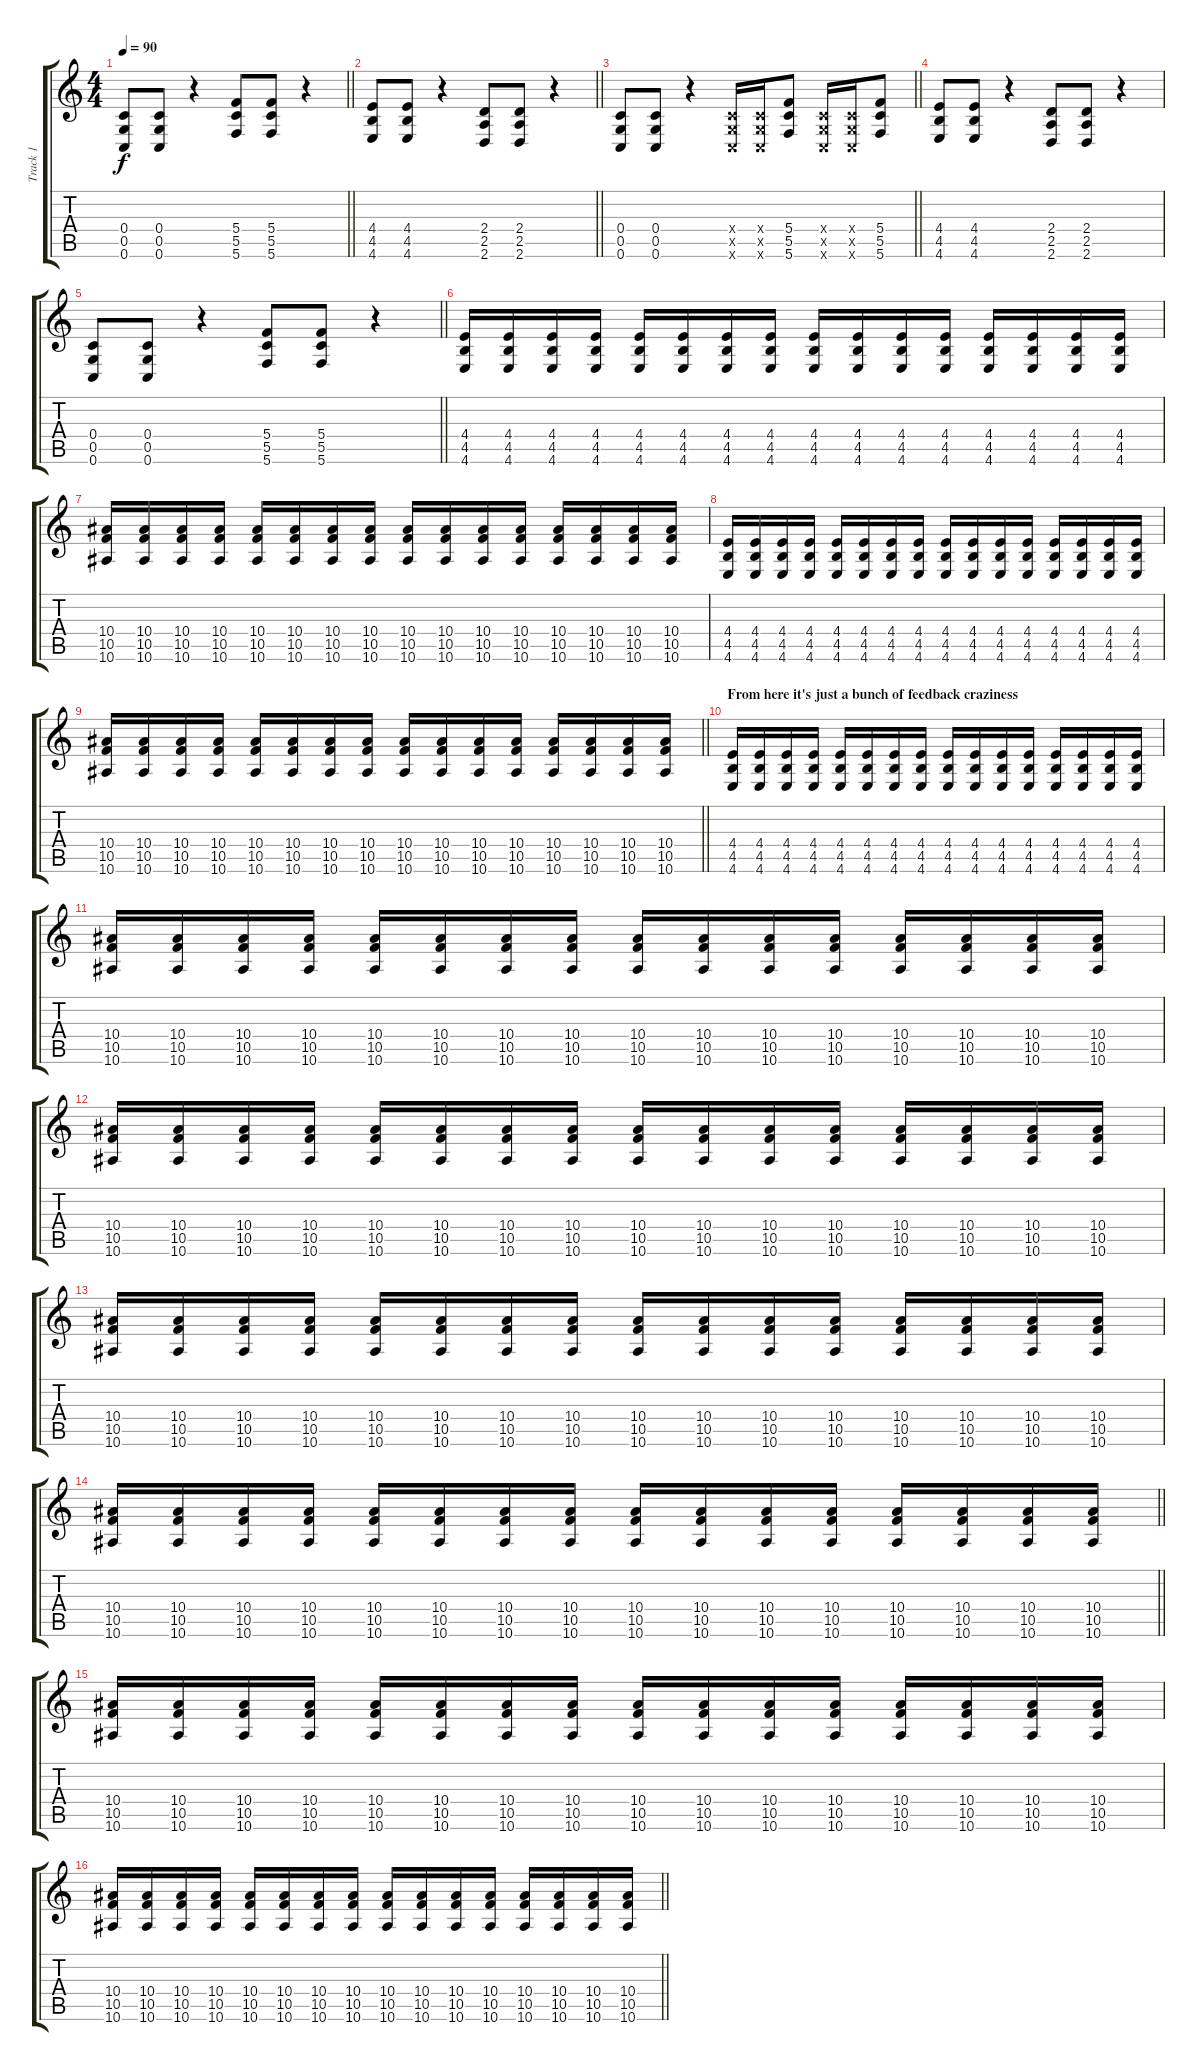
\track ("Track 1" "Track 1") {instrument distortionguitar}
\staff {score tabs}
\tuning (D4 A3 F3 C3 G2 C2) {hide}
\ts (4 4)
\tempo 90
\clef g2
\barLineRight lightlight
\ks c
(0.4 0.5 0.6).8{dy f} (0.4 0.5 0.6).8 r.4 (5.4 5.5 5.6).8 (5.4 5.5 5.6).8 r.4 |
\barLineRight lightlight
(4.4 4.5 4.6).8 (4.4 4.5 4.6).8 r.4 (2.4 2.5 2.6).8 (2.4 2.5 2.6).8 r.4 |
\barLineRight lightlight
(0.4 0.5 0.6).8 (0.4 0.5 0.6).8 r.4 (0.4{x} 0.5{x} 0.6{x}).16 (0.4{x} 0.5{x} 0.6{x}).16 (5.4 5.5 5.6).8 (0.4{x} 0.5{x} 0.6{x}).16 (0.4{x} 0.5{x} 0.6{x}).16 (5.4 5.5 5.6).8 |
(4.4 4.5 4.6).8 (4.4 4.5 4.6).8 r.4 (2.4 2.5 2.6).8 (2.4 2.5 2.6).8 r.4 |
\barLineRight lightlight
(0.4 0.5 0.6).8 (0.4 0.5 0.6).8 r.4 (5.4 5.5 5.6).8 (5.4 5.5 5.6).8 r.4 |
(4.4 4.5 4.6).16 (4.4 4.5 4.6).16 (4.4 4.5 4.6).16 (4.4 4.5 4.6).16 (4.4 4.5 4.6).16 (4.4 4.5 4.6).16 (4.4 4.5 4.6).16 (4.4 4.5 4.6).16 (4.4 4.5 4.6).16 (4.4 4.5 4.6).16 (4.4 4.5 4.6).16 (4.4 4.5 4.6).16 (4.4 4.5 4.6).16 (4.4 4.5 4.6).16 (4.4 4.5 4.6).16 (4.4 4.5 4.6).16 |
(10.4 10.5 10.6).16 (10.4 10.5 10.6).16 (10.4 10.5 10.6).16 (10.4 10.5 10.6).16 (10.4 10.5 10.6).16 (10.4 10.5 10.6).16 (10.4 10.5 10.6).16 (10.4 10.5 10.6).16 (10.4 10.5 10.6).16 (10.4 10.5 10.6).16 (10.4 10.5 10.6).16 (10.4 10.5 10.6).16 (10.4 10.5 10.6).16 (10.4 10.5 10.6).16 (10.4 10.5 10.6).16 (10.4 10.5 10.6).16 |
(4.4 4.5 4.6).16 (4.4 4.5 4.6).16 (4.4 4.5 4.6).16 (4.4 4.5 4.6).16 (4.4 4.5 4.6).16 (4.4 4.5 4.6).16 (4.4 4.5 4.6).16 (4.4 4.5 4.6).16 (4.4 4.5 4.6).16 (4.4 4.5 4.6).16 (4.4 4.5 4.6).16 (4.4 4.5 4.6).16 (4.4 4.5 4.6).16 (4.4 4.5 4.6).16 (4.4 4.5 4.6).16 (4.4 4.5 4.6).16 |
\barLineRight lightlight
(10.4 10.5 10.6).16 (10.4 10.5 10.6).16 (10.4 10.5 10.6).16 (10.4 10.5 10.6).16 (10.4 10.5 10.6).16 (10.4 10.5 10.6).16 (10.4 10.5 10.6).16 (10.4 10.5 10.6).16 (10.4 10.5 10.6).16 (10.4 10.5 10.6).16 (10.4 10.5 10.6).16 (10.4 10.5 10.6).16 (10.4 10.5 10.6).16 (10.4 10.5 10.6).16 (10.4 10.5 10.6).16 (10.4 10.5 10.6).16 |
\section ("" "From here it's just a bunch of feedback craziness")
(4.4 4.5 4.6).16 (4.4 4.5 4.6).16 (4.4 4.5 4.6).16 (4.4 4.5 4.6).16 (4.4 4.5 4.6).16 (4.4 4.5 4.6).16 (4.4 4.5 4.6).16 (4.4 4.5 4.6).16 (4.4 4.5 4.6).16 (4.4 4.5 4.6).16 (4.4 4.5 4.6).16 (4.4 4.5 4.6).16 (4.4 4.5 4.6).16 (4.4 4.5 4.6).16 (4.4 4.5 4.6).16 (4.4 4.5 4.6).16 |
(10.4 10.5 10.6).16 (10.4 10.5 10.6).16 (10.4 10.5 10.6).16 (10.4 10.5 10.6).16 (10.4 10.5 10.6).16 (10.4 10.5 10.6).16 (10.4 10.5 10.6).16 (10.4 10.5 10.6).16 (10.4 10.5 10.6).16 (10.4 10.5 10.6).16 (10.4 10.5 10.6).16 (10.4 10.5 10.6).16 (10.4 10.5 10.6).16 (10.4 10.5 10.6).16 (10.4 10.5 10.6).16 (10.4 10.5 10.6).16 |
(10.4 10.5 10.6).16 (10.4 10.5 10.6).16 (10.4 10.5 10.6).16 (10.4 10.5 10.6).16 (10.4 10.5 10.6).16 (10.4 10.5 10.6).16 (10.4 10.5 10.6).16 (10.4 10.5 10.6).16 (10.4 10.5 10.6).16 (10.4 10.5 10.6).16 (10.4 10.5 10.6).16 (10.4 10.5 10.6).16 (10.4 10.5 10.6).16 (10.4 10.5 10.6).16 (10.4 10.5 10.6).16 (10.4 10.5 10.6).16 |
(10.4 10.5 10.6).16 (10.4 10.5 10.6).16 (10.4 10.5 10.6).16 (10.4 10.5 10.6).16 (10.4 10.5 10.6).16 (10.4 10.5 10.6).16 (10.4 10.5 10.6).16 (10.4 10.5 10.6).16 (10.4 10.5 10.6).16 (10.4 10.5 10.6).16 (10.4 10.5 10.6).16 (10.4 10.5 10.6).16 (10.4 10.5 10.6).16 (10.4 10.5 10.6).16 (10.4 10.5 10.6).16 (10.4 10.5 10.6).16 |
\barLineRight lightlight
(10.4 10.5 10.6).16 (10.4 10.5 10.6).16 (10.4 10.5 10.6).16 (10.4 10.5 10.6).16 (10.4 10.5 10.6).16 (10.4 10.5 10.6).16 (10.4 10.5 10.6).16 (10.4 10.5 10.6).16 (10.4 10.5 10.6).16 (10.4 10.5 10.6).16 (10.4 10.5 10.6).16 (10.4 10.5 10.6).16 (10.4 10.5 10.6).16 (10.4 10.5 10.6).16 (10.4 10.5 10.6).16 (10.4 10.5 10.6).16 |
\section ("" "")
(10.4 10.5 10.6).16 (10.4 10.5 10.6).16 (10.4 10.5 10.6).16 (10.4 10.5 10.6).16 (10.4 10.5 10.6).16 (10.4 10.5 10.6).16 (10.4 10.5 10.6).16 (10.4 10.5 10.6).16 (10.4 10.5 10.6).16 (10.4 10.5 10.6).16 (10.4 10.5 10.6).16 (10.4 10.5 10.6).16 (10.4 10.5 10.6).16 (10.4 10.5 10.6).16 (10.4 10.5 10.6).16 (10.4 10.5 10.6).16 |
\barLineRight lightlight
(10.4 10.5 10.6).16 (10.4 10.5 10.6).16 (10.4 10.5 10.6).16 (10.4 10.5 10.6).16 (10.4 10.5 10.6).16 (10.4 10.5 10.6).16 (10.4 10.5 10.6).16 (10.4 10.5 10.6).16 (10.4 10.5 10.6).16 (10.4 10.5 10.6).16 (10.4 10.5 10.6).16 (10.4 10.5 10.6).16 (10.4 10.5 10.6).16 (10.4 10.5 10.6).16 (10.4 10.5 10.6).16 (10.4 10.5 10.6).16
